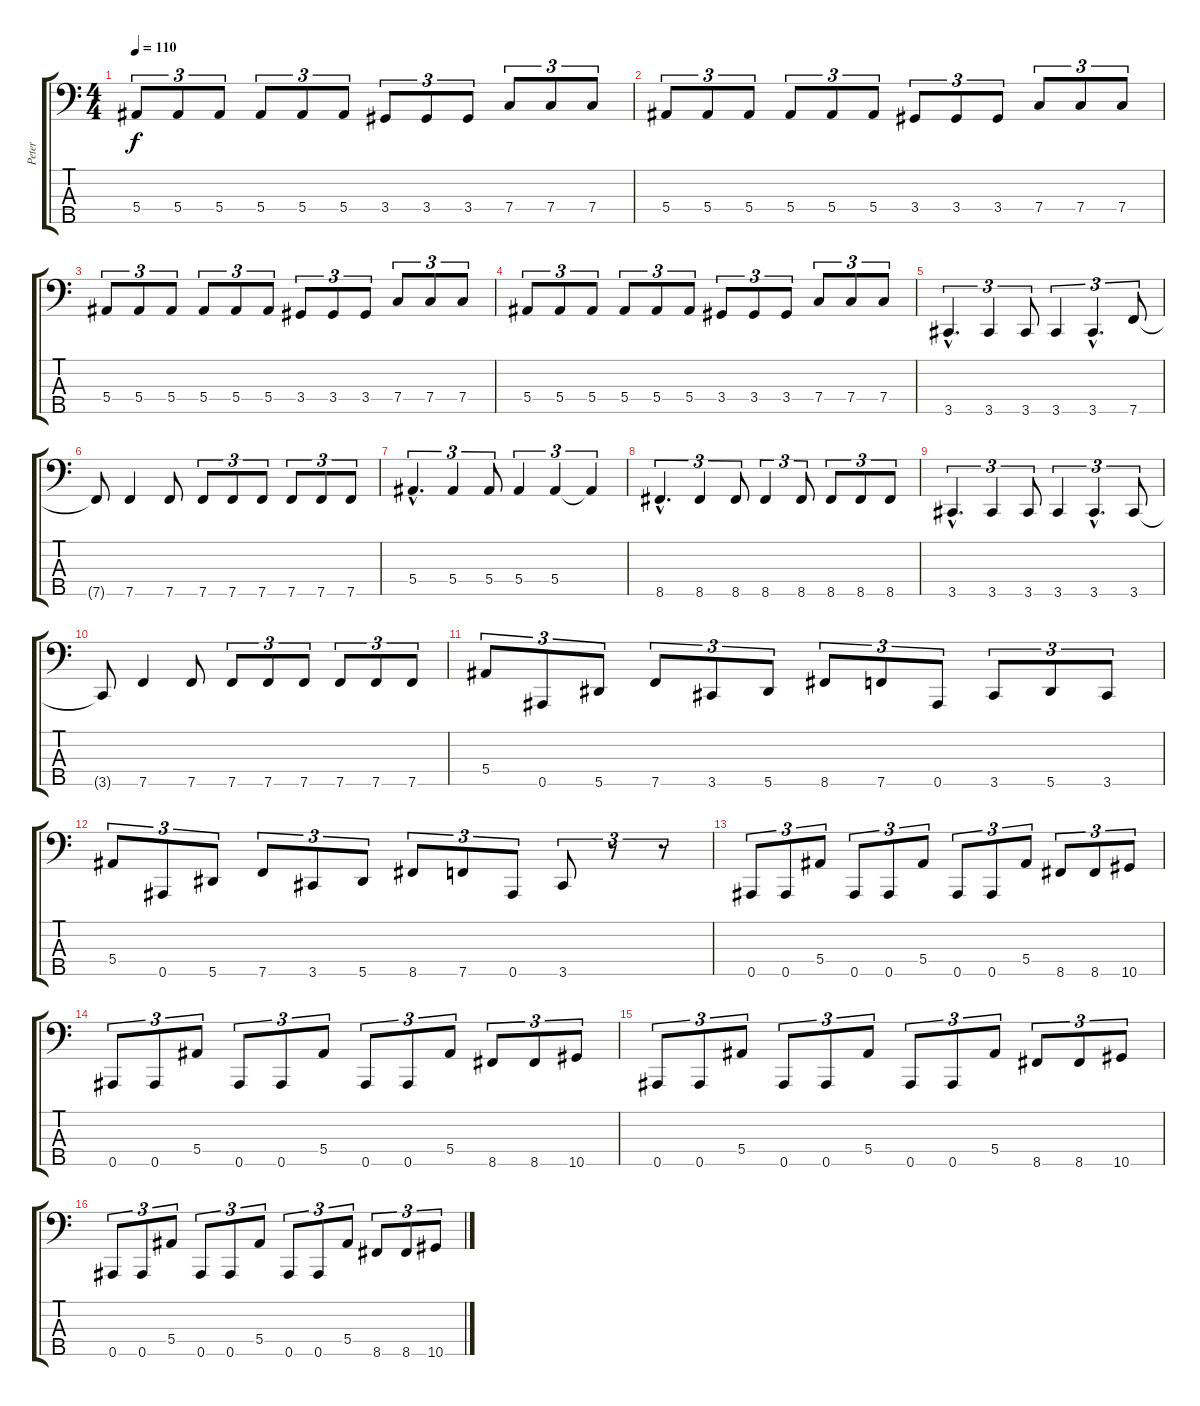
\track ("Peter" "Peter") {instrument electricbassfinger}
\staff {score tabs}
\tuning (Ab2 Eb2 Bb1 F1 Bb0) {hide}
\ts (4 4)
\tempo 110
\clef f4
\ks c
5.4.8{tu (3 2) dy f} 5.4.8{tu (3 2)} 5.4.8{tu (3 2)} 5.4.8{tu (3 2)} 5.4.8{tu (3 2)} 5.4.8{tu (3 2)} 3.4.8{tu (3 2)} 3.4.8{tu (3 2)} 3.4.8{tu (3 2)} 7.4.8{tu (3 2)} 7.4.8{tu (3 2)} 7.4.8{tu (3 2)} |
5.4.8{tu (3 2)} 5.4.8{tu (3 2)} 5.4.8{tu (3 2)} 5.4.8{tu (3 2)} 5.4.8{tu (3 2)} 5.4.8{tu (3 2)} 3.4.8{tu (3 2)} 3.4.8{tu (3 2)} 3.4.8{tu (3 2)} 7.4.8{tu (3 2)} 7.4.8{tu (3 2)} 7.4.8{tu (3 2)} |
5.4.8{tu (3 2)} 5.4.8{tu (3 2)} 5.4.8{tu (3 2)} 5.4.8{tu (3 2)} 5.4.8{tu (3 2)} 5.4.8{tu (3 2)} 3.4.8{tu (3 2)} 3.4.8{tu (3 2)} 3.4.8{tu (3 2)} 7.4.8{tu (3 2)} 7.4.8{tu (3 2)} 7.4.8{tu (3 2)} |
5.4.8{tu (3 2)} 5.4.8{tu (3 2)} 5.4.8{tu (3 2)} 5.4.8{tu (3 2)} 5.4.8{tu (3 2)} 5.4.8{tu (3 2)} 3.4.8{tu (3 2)} 3.4.8{tu (3 2)} 3.4.8{tu (3 2)} 7.4.8{tu (3 2)} 7.4.8{tu (3 2)} 7.4.8{tu (3 2)} |
3.5{hac}.4{d tu (3 2)} 3.5.4{tu (3 2)} 3.5.8{tu (3 2)} 3.5.4{tu (3 2)} 3.5{hac}.4{d tu (3 2)} 7.5.8{tu (3 2)} |
7.5{t}.8 7.5.4 7.5.8 7.5.8{tu (3 2)} 7.5.8{tu (3 2)} 7.5.8{tu (3 2)} 7.5.8{tu (3 2)} 7.5.8{tu (3 2)} 7.5.8{tu (3 2)} |
5.4{hac}.4{d tu (3 2)} 5.4.4{tu (3 2)} 5.4.8{tu (3 2)} 5.4.4{tu (3 2)} 5.4.4{tu (3 2)} 5.4{t}.4{tu (3 2)} |
8.5{hac}.4{d tu (3 2)} 8.5.4{tu (3 2)} 8.5.8{tu (3 2)} 8.5.4{tu (3 2)} 8.5.8{tu (3 2)} 8.5.8{tu (3 2)} 8.5.8{tu (3 2)} 8.5.8{tu (3 2)} |
3.5{hac}.4{d tu (3 2)} 3.5.4{tu (3 2)} 3.5.8{tu (3 2)} 3.5.4{tu (3 2)} 3.5{hac}.4{d tu (3 2)} 3.5.8{tu (3 2)} |
3.5{t}.8 7.5.4 7.5.8 7.5.8{tu (3 2)} 7.5.8{tu (3 2)} 7.5.8{tu (3 2)} 7.5.8{tu (3 2)} 7.5.8{tu (3 2)} 7.5.8{tu (3 2)} |
5.4.8{tu (3 2)} 0.5.8{tu (3 2)} 5.5.8{tu (3 2)} 7.5.8{tu (3 2)} 3.5.8{tu (3 2)} 5.5.8{tu (3 2)} 8.5.8{tu (3 2)} 7.5.8{tu (3 2)} 0.5.8{tu (3 2)} 3.5.8{tu (3 2)} 5.5.8{tu (3 2)} 3.5.8{tu (3 2)} |
5.4.8{tu (3 2)} 0.5.8{tu (3 2)} 5.5.8{tu (3 2)} 7.5.8{tu (3 2)} 3.5.8{tu (3 2)} 5.5.8{tu (3 2)} 8.5.8{tu (3 2)} 7.5.8{tu (3 2)} 0.5.8{tu (3 2)} 3.5.8{tu (3 2)} r.8{tu (3 2)} r.8{tu (3 2)} |
0.5.8{tu (3 2)} 0.5.8{tu (3 2)} 5.4.8{tu (3 2)} 0.5.8{tu (3 2)} 0.5.8{tu (3 2)} 5.4.8{tu (3 2)} 0.5.8{tu (3 2)} 0.5.8{tu (3 2)} 5.4.8{tu (3 2)} 8.5.8{tu (3 2)} 8.5.8{tu (3 2)} 10.5.8{tu (3 2)} |
0.5.8{tu (3 2)} 0.5.8{tu (3 2)} 5.4.8{tu (3 2)} 0.5.8{tu (3 2)} 0.5.8{tu (3 2)} 5.4.8{tu (3 2)} 0.5.8{tu (3 2)} 0.5.8{tu (3 2)} 5.4.8{tu (3 2)} 8.5.8{tu (3 2)} 8.5.8{tu (3 2)} 10.5.8{tu (3 2)} |
0.5.8{tu (3 2)} 0.5.8{tu (3 2)} 5.4.8{tu (3 2)} 0.5.8{tu (3 2)} 0.5.8{tu (3 2)} 5.4.8{tu (3 2)} 0.5.8{tu (3 2)} 0.5.8{tu (3 2)} 5.4.8{tu (3 2)} 8.5.8{tu (3 2)} 8.5.8{tu (3 2)} 10.5.8{tu (3 2)} |
0.5.8{tu (3 2)} 0.5.8{tu (3 2)} 5.4.8{tu (3 2)} 0.5.8{tu (3 2)} 0.5.8{tu (3 2)} 5.4.8{tu (3 2)} 0.5.8{tu (3 2)} 0.5.8{tu (3 2)} 5.4.8{tu (3 2)} 8.5.8{tu (3 2)} 8.5.8{tu (3 2)} 10.5.8{tu (3 2)}
